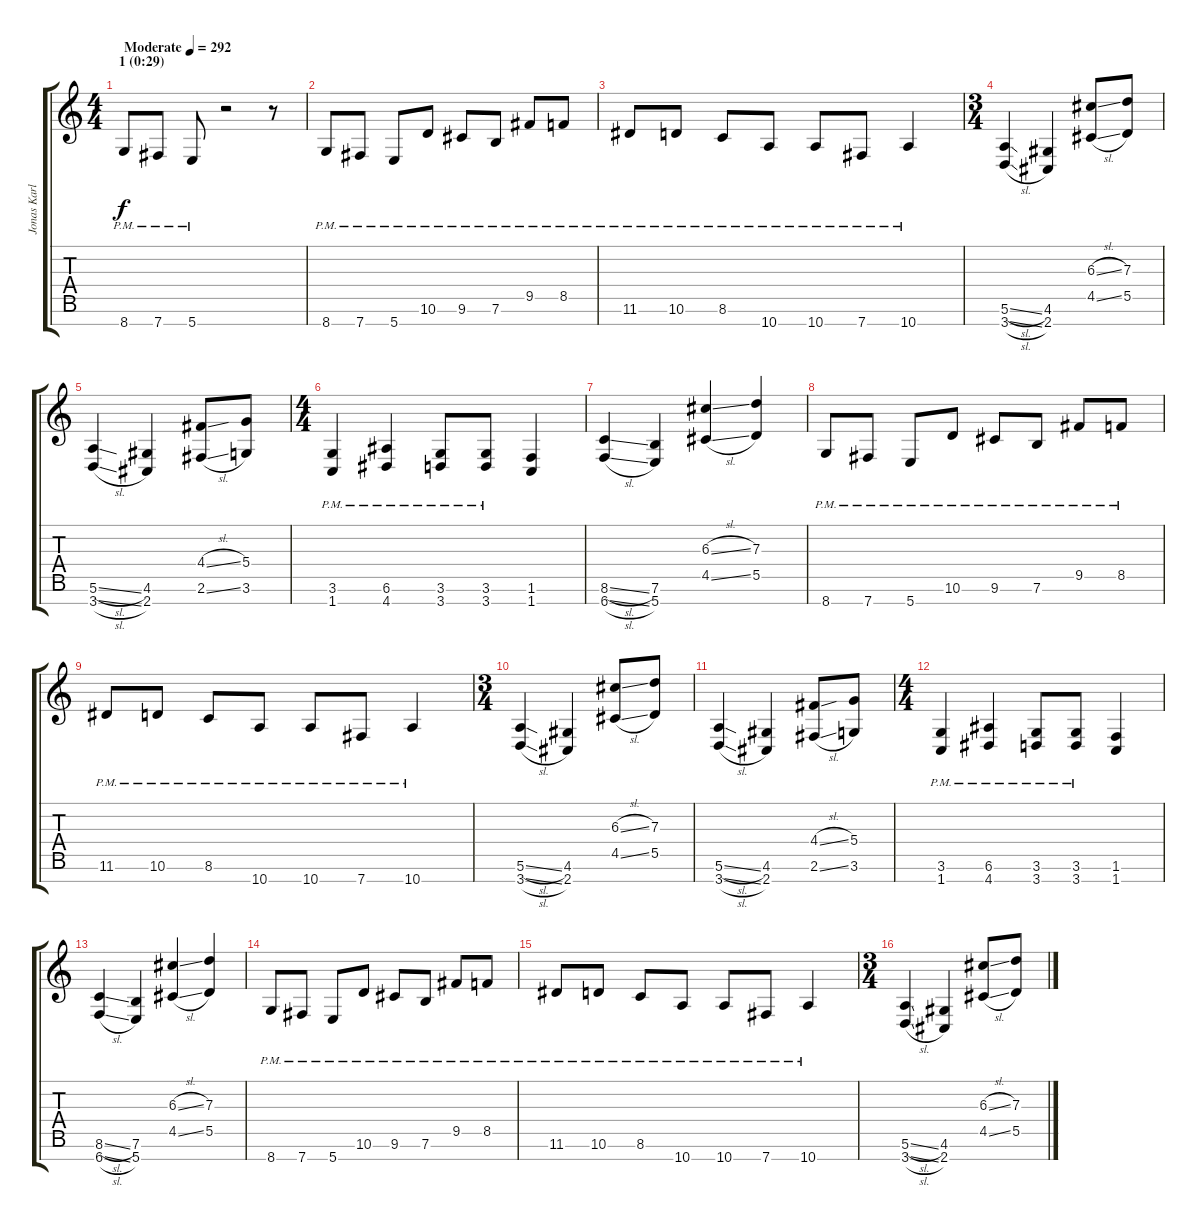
\track ("Jonas Karlsson (Right Guitar)" "Jonas Karl") {instrument distortionguitar}
\staff {score tabs}
\tuning (E4 B3 G3 D3 A2 E2 B1) {hide}
\ts (4 4)
\section ("" "1 (0:29)")
\tempo (292 "Moderate")
\clef g2
\ks c
8.7{pm}.8{dy f instrument distortionguitar} 7.7{pm}.8 5.7{pm}.8 r.2 r.8 |
8.7{pm}.8 7.7{pm}.8 5.7{pm}.8 10.6{pm}.8 9.6{pm}.8 7.6{pm}.8 9.5{pm}.8 8.5{pm}.8 |
11.6{pm}.8 10.6{pm}.8 8.6{pm}.8 10.7{pm}.8 10.7{pm}.8 7.7{pm}.8 10.7{pm}.4 |
\ts (3 4)
(5.6{sl} 3.7{sl}).4 (4.6 2.7).4 (6.3{sl} 4.5{sl}).8 (7.3 5.5).8 |
(5.6{sl} 3.7{sl}).4 (4.6 2.7).4 (4.4{sl} 2.6{sl}).8 (5.4 3.6).8 |
\ts (4 4)
(3.6{pm} 1.7{pm}).4 (6.6{pm} 4.7{pm}).4 (3.6{pm} 3.7{pm}).8 (3.6{pm} 3.7{pm}).8 (1.6 1.7).4 |
(8.6{sl} 6.7{sl}).4 (7.6 5.7).4 (6.3{sl} 4.5{sl}).4 (7.3 5.5).4 |
8.7{pm}.8 7.7{pm}.8 5.7{pm}.8 10.6{pm}.8 9.6{pm}.8 7.6{pm}.8 9.5{pm}.8 8.5{pm}.8 |
11.6{pm}.8 10.6{pm}.8 8.6{pm}.8 10.7{pm}.8 10.7{pm}.8 7.7{pm}.8 10.7{pm}.4 |
\ts (3 4)
(5.6{sl} 3.7{sl}).4 (4.6 2.7).4 (6.3{sl} 4.5{sl}).8 (7.3 5.5).8 |
(5.6{sl} 3.7{sl}).4 (4.6 2.7).4 (4.4{sl} 2.6{sl}).8 (5.4 3.6).8 |
\ts (4 4)
(3.6{pm} 1.7{pm}).4 (6.6{pm} 4.7{pm}).4 (3.6{pm} 3.7{pm}).8 (3.6{pm} 3.7{pm}).8 (1.6 1.7).4 |
(8.6{sl} 6.7{sl}).4 (7.6 5.7).4 (6.3{sl} 4.5{sl}).4 (7.3 5.5).4 |
8.7{pm}.8 7.7{pm}.8 5.7{pm}.8 10.6{pm}.8 9.6{pm}.8 7.6{pm}.8 9.5{pm}.8 8.5{pm}.8 |
11.6{pm}.8 10.6{pm}.8 8.6{pm}.8 10.7{pm}.8 10.7{pm}.8 7.7{pm}.8 10.7{pm}.4 |
\ts (3 4)
(5.6{sl} 3.7{sl}).4 (4.6 2.7).4 (6.3{sl} 4.5{sl}).8 (7.3 5.5).8
